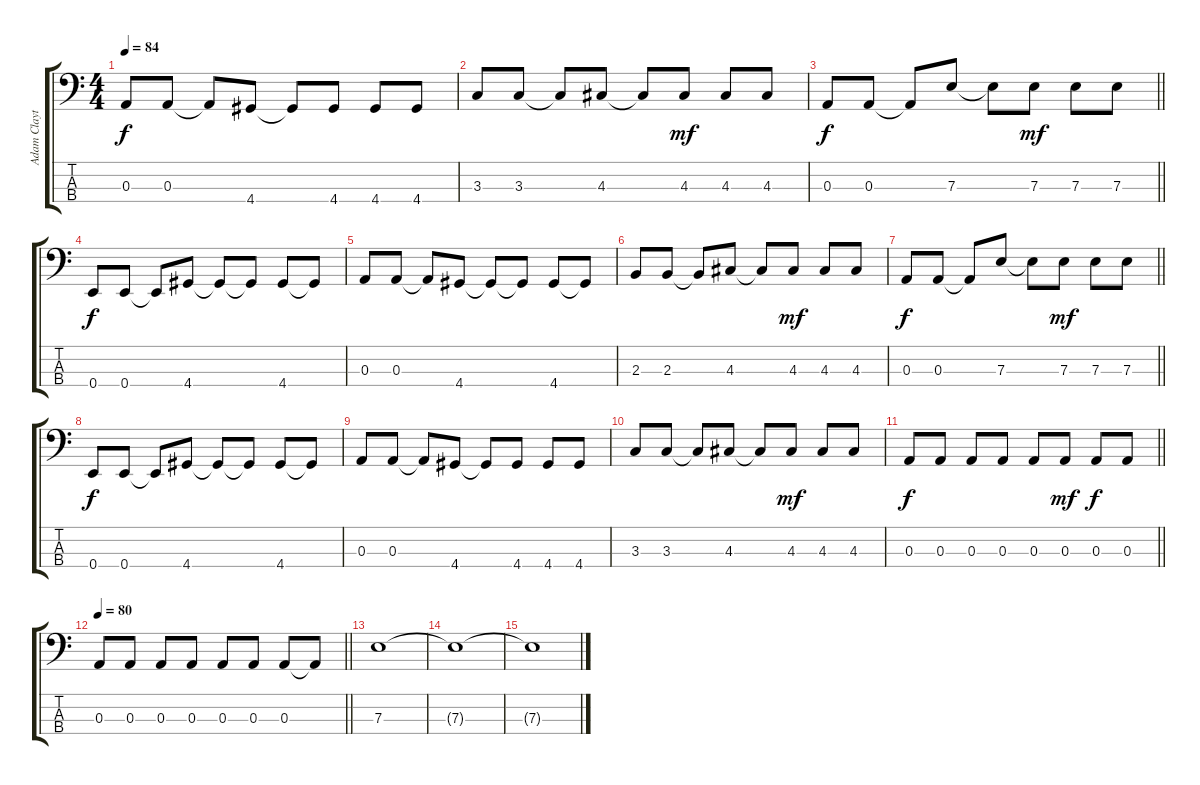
\track ("Adam Clayton" "Adam Clayt") {instrument electricbassfinger}
\staff {score tabs}
\tuning (G2 D2 A1 E1) {hide}
\ts (4 4)
\tempo 84
\clef f4
\ks c
0.3.8{dy f} 0.3.8 0.3{t}.8 4.4.8 4.4{t}.8 4.4.8 4.4.8 4.4.8 |
3.3.8 3.3.8 3.3{t}.8 4.3.8 4.3{t}.8 4.3.8{dy mf} 4.3.8 4.3.8 |
\barLineRight lightlight
0.3.8{dy f} 0.3.8 0.3{t}.8 7.3.8 7.3{t}.8 7.3.8{dy mf} 7.3.8 7.3.8 |
0.4.8{dy f} 0.4.8 0.4{t}.8 4.4.8 4.4{t}.8 4.4{t}.8 4.4.8 4.4{t}.8 |
0.3.8 0.3.8 0.3{t}.8 4.4.8 4.4{t}.8 4.4{t}.8 4.4.8 4.4{t}.8 |
2.3.8 2.3.8 2.3{t}.8 4.3.8 4.3{t}.8 4.3.8{dy mf} 4.3.8 4.3.8 |
\barLineRight lightlight
0.3.8{dy f} 0.3.8 0.3{t}.8 7.3.8 7.3{t}.8 7.3.8{dy mf} 7.3.8 7.3.8 |
0.4.8{dy f} 0.4.8 0.4{t}.8 4.4.8 4.4{t}.8 4.4{t}.8 4.4.8 4.4{t}.8 |
0.3.8 0.3.8 0.3{t}.8 4.4.8 4.4{t}.8 4.4.8 4.4.8 4.4.8 |
3.3.8 3.3.8 3.3{t}.8 4.3.8 4.3{t}.8 4.3.8{dy mf} 4.3.8 4.3.8 |
\barLineRight lightlight
0.3.8{dy f} 0.3.8 0.3.8 0.3.8 0.3.8 0.3.8{dy mf} 0.3.8{dy f} 0.3.8 |
\tempo 80
\barLineRight lightlight
0.3.8 0.3.8 0.3.8 0.3.8 0.3.8 0.3.8 0.3.8 0.3{t}.8 |
7.3.1{volume 0} |
7.3{t}.1 |
7.3{t}.1
